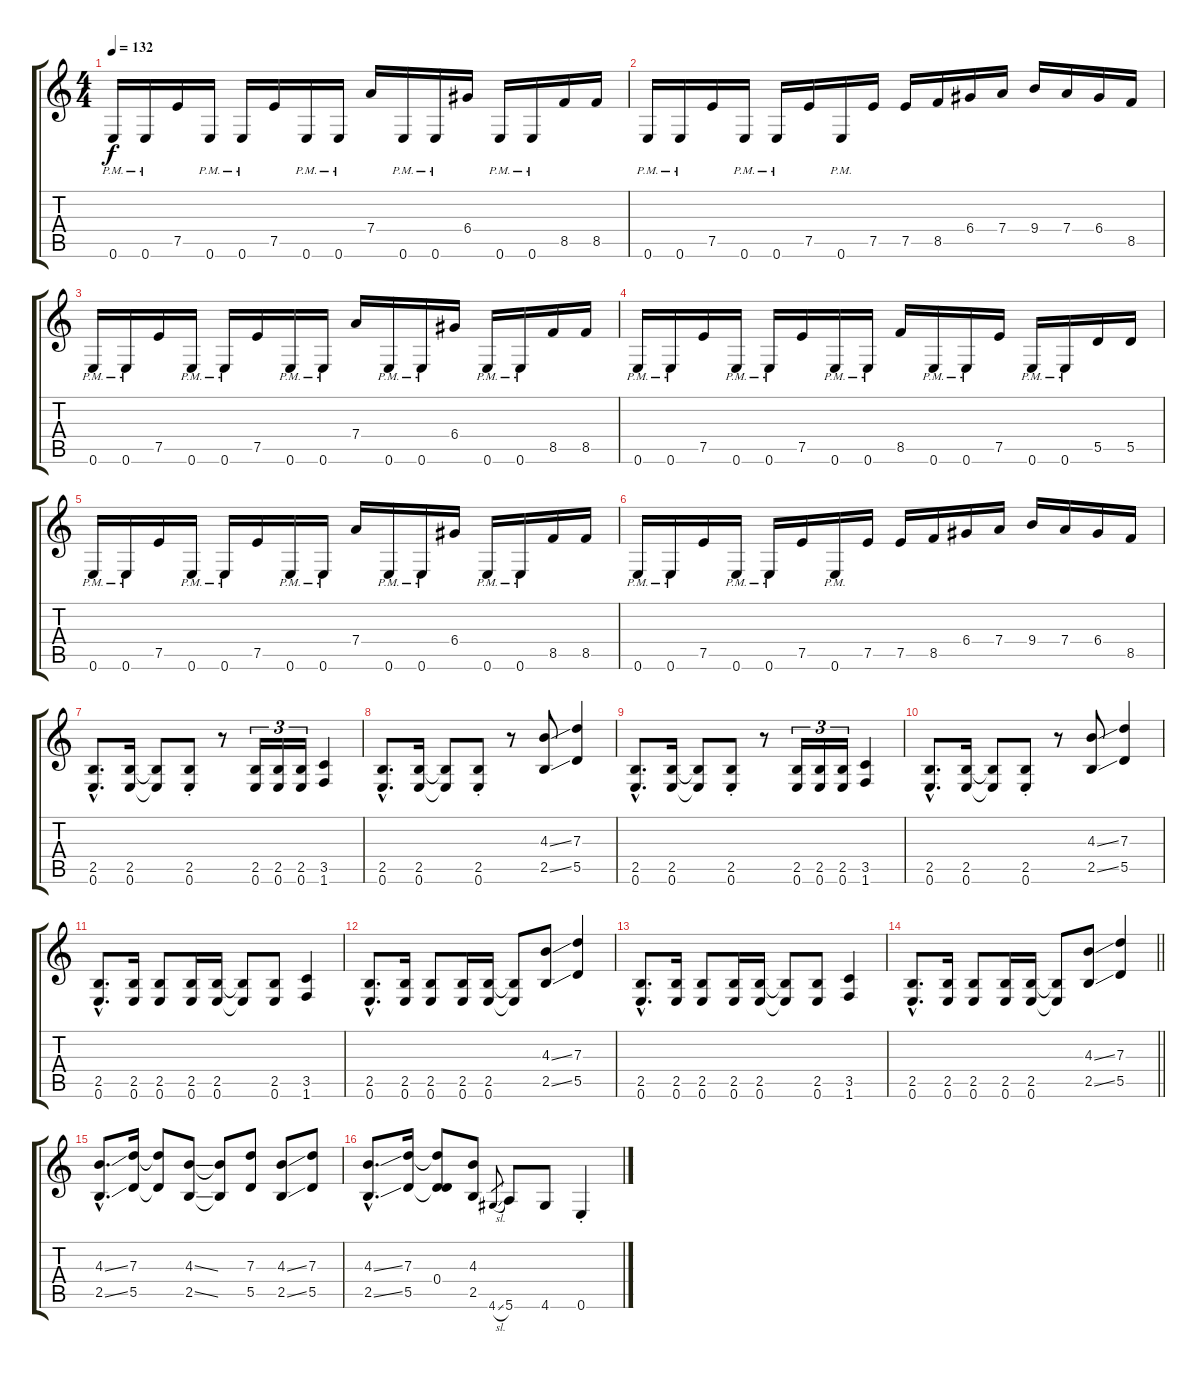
\track "" {instrument distortionguitar}
\staff {score tabs}
\tuning (E4 B3 G3 D3 A2 E2) {hide}
\ts (4 4)
\tempo 132
\clef g2
\ks c
0.6{pm}.16{dy f} 0.6{pm}.16 7.5.16 0.6{pm}.16 0.6{pm}.16 7.5.16 0.6{pm}.16 0.6{pm}.16 7.4.16 0.6{pm}.16 0.6{pm}.16 6.4.16 0.6{pm}.16 0.6{pm}.16 8.5.16 8.5.16 |
0.6{pm}.16 0.6{pm}.16 7.5.16 0.6{pm}.16 0.6{pm}.16 7.5.16 0.6{pm}.16 7.5.16 7.5.16 8.5.16 6.4.16 7.4.16 9.4.16 7.4.16 6.4.16 8.5.16 |
0.6{pm}.16 0.6{pm}.16 7.5.16 0.6{pm}.16 0.6{pm}.16 7.5.16 0.6{pm}.16 0.6{pm}.16 7.4.16 0.6{pm}.16 0.6{pm}.16 6.4.16 0.6{pm}.16 0.6{pm}.16 8.5.16 8.5.16 |
0.6{pm}.16 0.6{pm}.16 7.5.16 0.6{pm}.16 0.6{pm}.16 7.5.16 0.6{pm}.16 0.6{pm}.16 8.5.16 0.6{pm}.16 0.6{pm}.16 7.5.16 0.6{pm}.16 0.6{pm}.16 5.5.16 5.5.16 |
0.6{pm}.16 0.6{pm}.16 7.5.16 0.6{pm}.16 0.6{pm}.16 7.5.16 0.6{pm}.16 0.6{pm}.16 7.4.16 0.6{pm}.16 0.6{pm}.16 6.4.16 0.6{pm}.16 0.6{pm}.16 8.5.16 8.5.16 |
0.6{pm}.16 0.6{pm}.16 7.5.16 0.6{pm}.16 0.6{pm}.16 7.5.16 0.6{pm}.16 7.5.16 7.5.16 8.5.16 6.4.16 7.4.16 9.4.16 7.4.16 6.4.16 8.5.16 |
(2.5{hac} 0.6{hac}).8{d} (2.5 0.6).16 (2.5{t} 0.6{t}).8 (2.5{st} 0.6{st}).8 r.8 (2.5 0.6).16{tu (3 2)} (2.5 0.6).16{tu (3 2)} (2.5 0.6).16{tu (3 2)} (3.5 1.6).4 |
(2.5{hac} 0.6{hac}).8{d} (2.5 0.6).16 (2.5{t} 0.6{t}).8 (2.5{st} 0.6{st}).8 r.8 (4.3{ss} 2.5{ss}).8 (7.3 5.5).4 |
(2.5{hac} 0.6{hac}).8{d} (2.5 0.6).16 (2.5{t} 0.6{t}).8 (2.5{st} 0.6{st}).8 r.8 (2.5 0.6).16{tu (3 2)} (2.5 0.6).16{tu (3 2)} (2.5 0.6).16{tu (3 2)} (3.5 1.6).4 |
(2.5{hac} 0.6{hac}).8{d} (2.5 0.6).16 (2.5{t} 0.6{t}).8 (2.5{st} 0.6{st}).8 r.8 (4.3{ss} 2.5{ss}).8 (7.3 5.5).4 |
(2.5{hac} 0.6{hac}).8{d} (2.5 0.6).16 (2.5 0.6).8 (2.5 0.6).16 (2.5 0.6).16 (2.5{t} 0.6{t}).8 (2.5 0.6).8 (3.5 1.6).4 |
(2.5{hac} 0.6{hac}).8{d} (2.5 0.6).16 (2.5 0.6).8 (2.5 0.6).16 (2.5 0.6).16 (2.5{t} 0.6{t}).8 (4.3{ss} 2.5{ss}).8 (7.3 5.5).4 |
(2.5{hac} 0.6{hac}).8{d} (2.5 0.6).16 (2.5 0.6).8 (2.5 0.6).16 (2.5 0.6).16 (2.5{t} 0.6{t}).8 (2.5 0.6).8 (3.5 1.6).4 |
\barLineRight lightlight
(2.5{hac} 0.6{hac}).8{d} (2.5 0.6).16 (2.5 0.6).8 (2.5 0.6).16 (2.5 0.6).16 (2.5{t} 0.6{t}).8 (4.3{ss} 2.5{ss}).8 (7.3 5.5).4 |
(4.3{ss hac} 2.5{ss hac}).8{d} (7.3 5.5).16 (7.3{t} 5.5{t}).8 (4.3{ss} 2.5{ss}).8 (4.3{t} 2.5{t}).8 (7.3 5.5).8 (4.3{ss} 2.5{ss}).8 (7.3 5.5).8 |
(4.3{ss hac} 2.5{ss hac}).8{d} (7.3 5.5).16 (7.3{t} 0.4 5.5{t}).8 (4.3 2.5).8 4.6{sl}.8{gr} 5.6.8 4.6.8 0.6{st}.4
